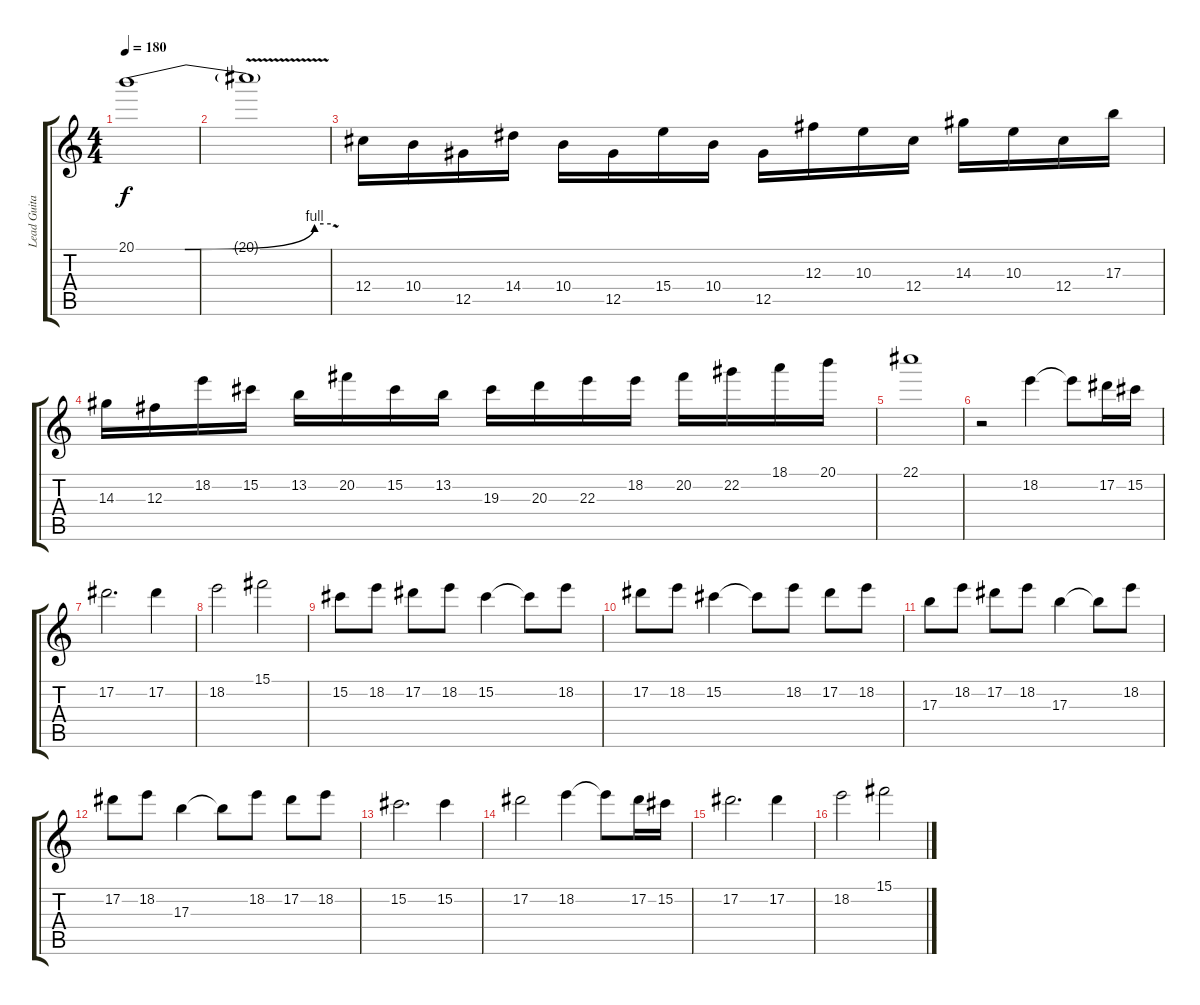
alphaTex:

\track ("Lead Guitar" "Lead Guita") {instrument distortionguitar}
\staff {score tabs}
\tuning (Eb4 Bb3 Gb3 Db3 Ab2 Db2) {hide}
\ts (4 4)
\tempo 180
\clef g2
\ks c
20.1{be (custom 0 0 15 0 55 4 60 4)}.1{dy f} |
20.1{v t}.1 |
12.4.16 10.4.16 12.5.16 14.4.16 10.4.16 12.5.16 15.4.16 10.4.16 12.5.16 12.3.16 10.3.16 12.4.16 14.3.16 10.3.16 12.4.16 17.3.16 |
14.3.16 12.3.16 18.2.16 15.2.16 13.2.16 20.2.16 15.2.16 13.2.16 19.3.16 20.3.16 22.3.16 18.2.16 20.2.16 22.2.16 18.1.16 20.1.16 |
22.1.1 |
r.2 18.2.4 18.2{t}.8 17.2.16 15.2.16 |
17.2.2{d} 17.2.4 |
18.2.2 15.1.2 |
15.2.8 18.2.8 17.2.8 18.2.8 15.2.4 15.2{t}.8 18.2.8 |
17.2.8 18.2.8 15.2.4 15.2{t}.8 18.2.8 17.2.8 18.2.8 |
17.3.8 18.2.8 17.2.8 18.2.8 17.3.4 17.3{t}.8 18.2.8 |
17.2.8 18.2.8 17.3.4 17.3{t}.8 18.2.8 17.2.8 18.2.8 |
15.2.2{d} 15.2.4 |
17.2.2 18.2.4 18.2{t}.8 17.2.16 15.2.16 |
17.2.2{d} 17.2.4 |
18.2.2 15.1.2
